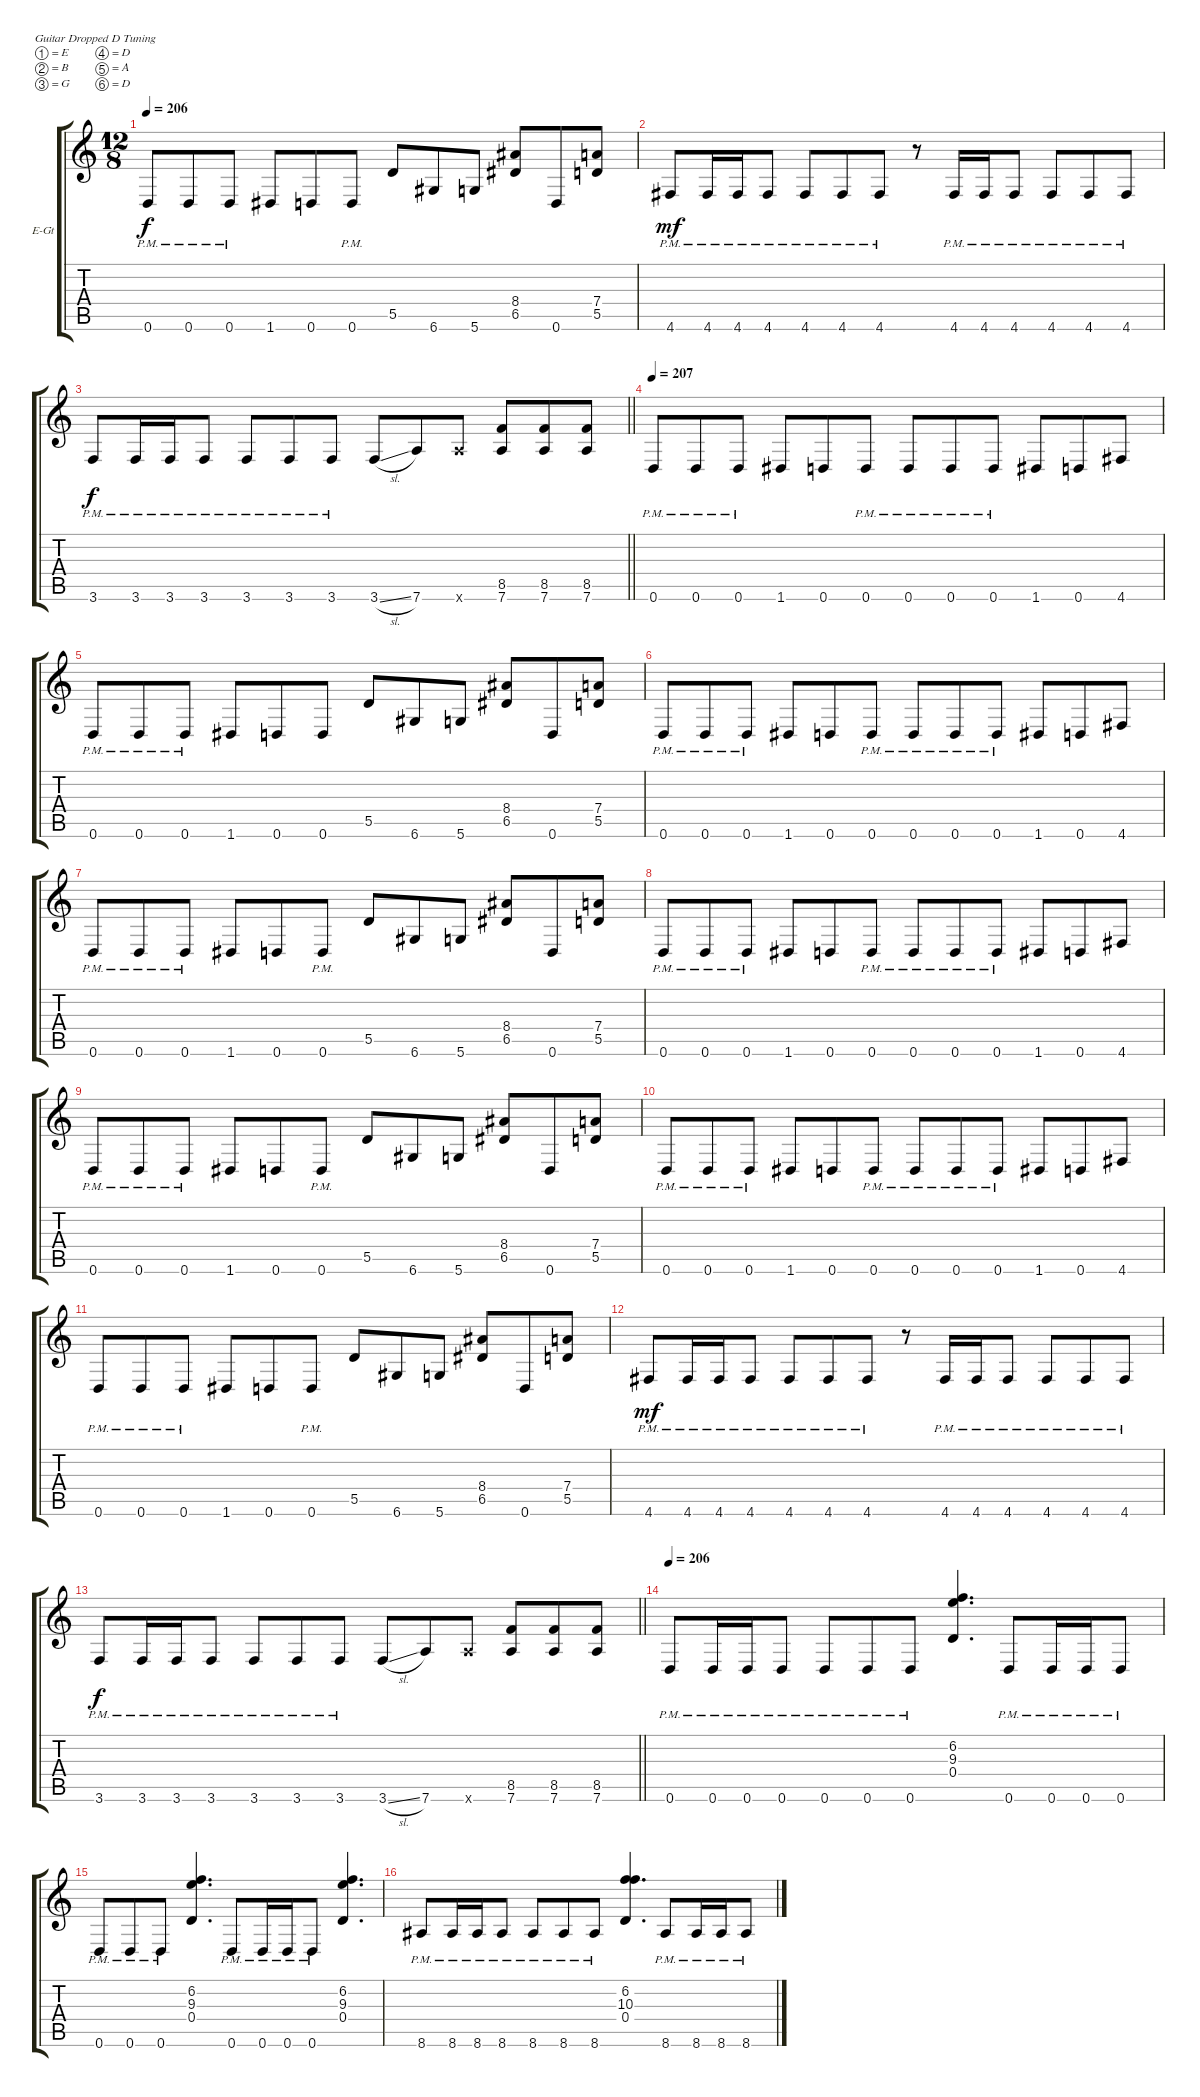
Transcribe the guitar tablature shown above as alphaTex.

\bracketExtendMode groupsimilarinstruments
\firstSystemTrackNameOrientation horizontal
\otherSystemsTrackNameOrientation horizontal
\track ("Guitar" "E-Gt") {instrument overdrivenguitar}
\staff {score tabs}
\tuning (E4 B3 G3 D3 A2 D2)
\ts (12 8)
\tempo 206
\clef g2
\ks c
0.6{pm}.8{dy f} 0.6{pm}.8 0.6{pm}.8 1.6.8 0.6.8 0.6{pm}.8 5.5.8 6.6.8 5.6.8 (8.4 6.5).8 0.6.8 (7.4 5.5).8 |
4.6{pm}.8{dy mf} 4.6{pm}.16 4.6{pm}.16 4.6{pm}.8 4.6{pm}.8 4.6{pm}.8 4.6{pm}.8 r.8 4.6{pm}.16 4.6{pm}.16 4.6{pm}.8 4.6{pm}.8 4.6{pm}.8 4.6{pm}.8 |
\barLineRight lightlight
3.6{pm}.8{dy f} 3.6{pm}.16 3.6{pm}.16 3.6{pm}.8 3.6{pm}.8 3.6{pm}.8 3.6{pm}.8 3.6{sl}.8 7.6.8 7.6{x}.8 (7.6 8.5).8 (7.6 8.5).8 (7.6 8.5).8 |
\tempo 207
0.6{pm}.8 0.6{pm}.8 0.6{pm}.8 1.6.8 0.6.8 0.6{pm}.8 0.6{pm}.8 0.6{pm}.8 0.6{pm}.8 1.6.8 0.6.8 4.6.8 |
0.6{pm}.8 0.6{pm}.8 0.6{pm}.8 1.6.8 0.6.8 0.6.8 5.5.8 6.6.8 5.6.8 (8.4 6.5).8 0.6.8 (7.4 5.5).8 |
0.6{pm}.8 0.6{pm}.8 0.6{pm}.8 1.6.8 0.6.8 0.6{pm}.8 0.6{pm}.8 0.6{pm}.8 0.6{pm}.8 1.6.8 0.6.8 4.6.8 |
0.6{pm}.8 0.6{pm}.8 0.6{pm}.8 1.6.8 0.6.8 0.6{pm}.8 5.5.8 6.6.8 5.6.8 (8.4 6.5).8 0.6.8 (7.4 5.5).8 |
0.6{pm}.8 0.6{pm}.8 0.6{pm}.8 1.6.8 0.6.8 0.6{pm}.8 0.6{pm}.8 0.6{pm}.8 0.6{pm}.8 1.6.8 0.6.8 4.6.8 |
0.6{pm}.8 0.6{pm}.8 0.6{pm}.8 1.6.8 0.6.8 0.6{pm}.8 5.5.8 6.6.8 5.6.8 (8.4 6.5).8 0.6.8 (7.4 5.5).8 |
0.6{pm}.8 0.6{pm}.8 0.6{pm}.8 1.6.8 0.6.8 0.6{pm}.8 0.6{pm}.8 0.6{pm}.8 0.6{pm}.8 1.6.8 0.6.8 4.6.8 |
0.6{pm}.8 0.6{pm}.8 0.6{pm}.8 1.6.8 0.6.8 0.6{pm}.8 5.5.8 6.6.8 5.6.8 (8.4 6.5).8 0.6.8 (7.4 5.5).8 |
4.6{pm}.8{dy mf} 4.6{pm}.16 4.6{pm}.16 4.6{pm}.8 4.6{pm}.8 4.6{pm}.8 4.6{pm}.8 r.8 4.6{pm}.16 4.6{pm}.16 4.6{pm}.8 4.6{pm}.8 4.6{pm}.8 4.6{pm}.8 |
\barLineRight lightlight
3.6{pm}.8{dy f} 3.6{pm}.16 3.6{pm}.16 3.6{pm}.8 3.6{pm}.8 3.6{pm}.8 3.6{pm}.8 3.6{sl}.8 7.6.8 7.6{x}.8 (7.6 8.5).8 (7.6 8.5).8 (7.6 8.5).8 |
\tempo 206
0.6{pm}.8 0.6{pm}.16 0.6{pm}.16 0.6{pm}.8 0.6{pm}.8 0.6{pm}.8 0.6{pm}.8 (0.4 9.3 6.2).4{d} 0.6{pm}.8 0.6{pm}.16 0.6{pm}.16 0.6{pm}.8 |
0.6{pm}.8 0.6{pm}.8 0.6{pm}.8 (9.3 6.2 0.4).4{d} 0.6{pm}.8 0.6{pm}.16 0.6{pm}.16 0.6{pm}.8 (9.3 6.2 0.4).4{d} |
8.6{pm}.8 8.6{pm}.16 8.6{pm}.16 8.6{pm}.8 8.6{pm}.8 8.6{pm}.8 8.6{pm}.8 (0.4 10.3 6.2).4{d} 8.6{pm}.8 8.6{pm}.16 8.6{pm}.16 8.6{pm}.8
